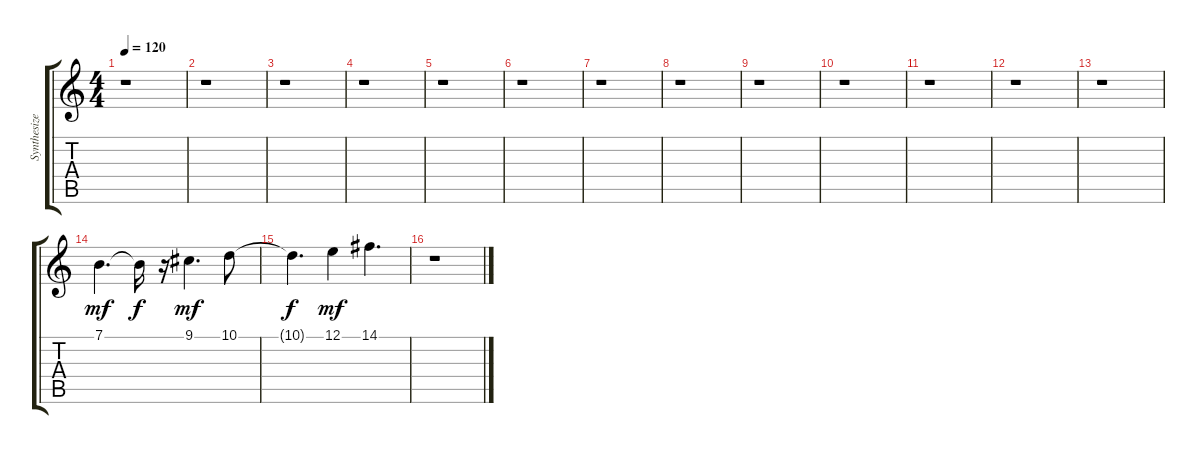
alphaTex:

\track ("Synthesizer 1" "Synthesize") {instrument pad7halo}
\staff {score tabs}
\tuning (E4 B3 G3 D3 A2 E2) {hide}
\ts (4 4)
\tempo 120
\clef g2
\ks c
r.1{dy mf} |
r.1 |
r.1 |
r.1 |
r.1 |
r.1 |
r.1 |
r.1 |
r.1 |
r.1 |
r.1 |
r.1 |
r.1 |
7.1.4{d} 7.1{t}.16{dy f} r.16 9.1.4{d dy mf} 10.1.8 |
10.1{t}.4{d dy f} 12.1.4{dy mf} 14.1.4{d} |
r.1
